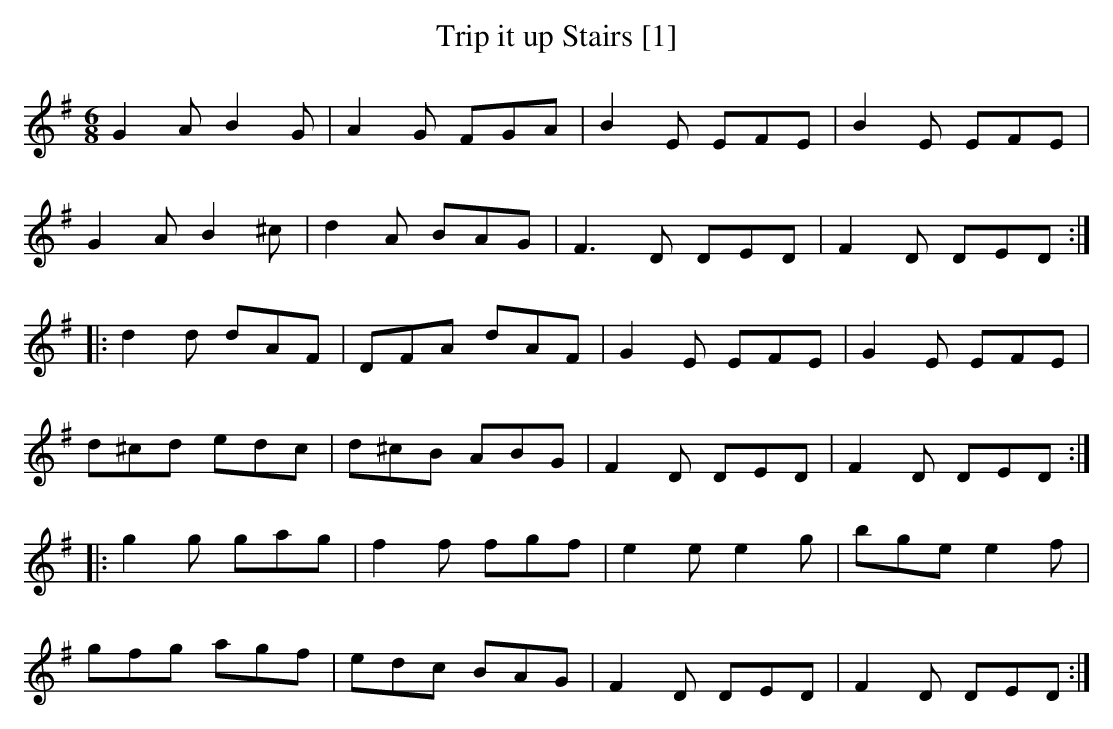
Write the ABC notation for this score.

X:1
T:Trip it up Stairs [1]
M:6/8
L:1/8
K:Em
G2A B2G|A2G FGA|B2E EFE|B2E EFE|
G2A B2^c|d2A BAG|F3D DED|F2D DED:|
|:d2d dAF|DFA dAF|G2E EFE|G2E EFE|
d^cd edc|d^cB ABG|F2D DED|F2D DED:|
|:g2g gag|f2f fgf|e2e e2g|bge e2f|
gfg agf|edc BAG|F2D DED|F2D DED:|]
